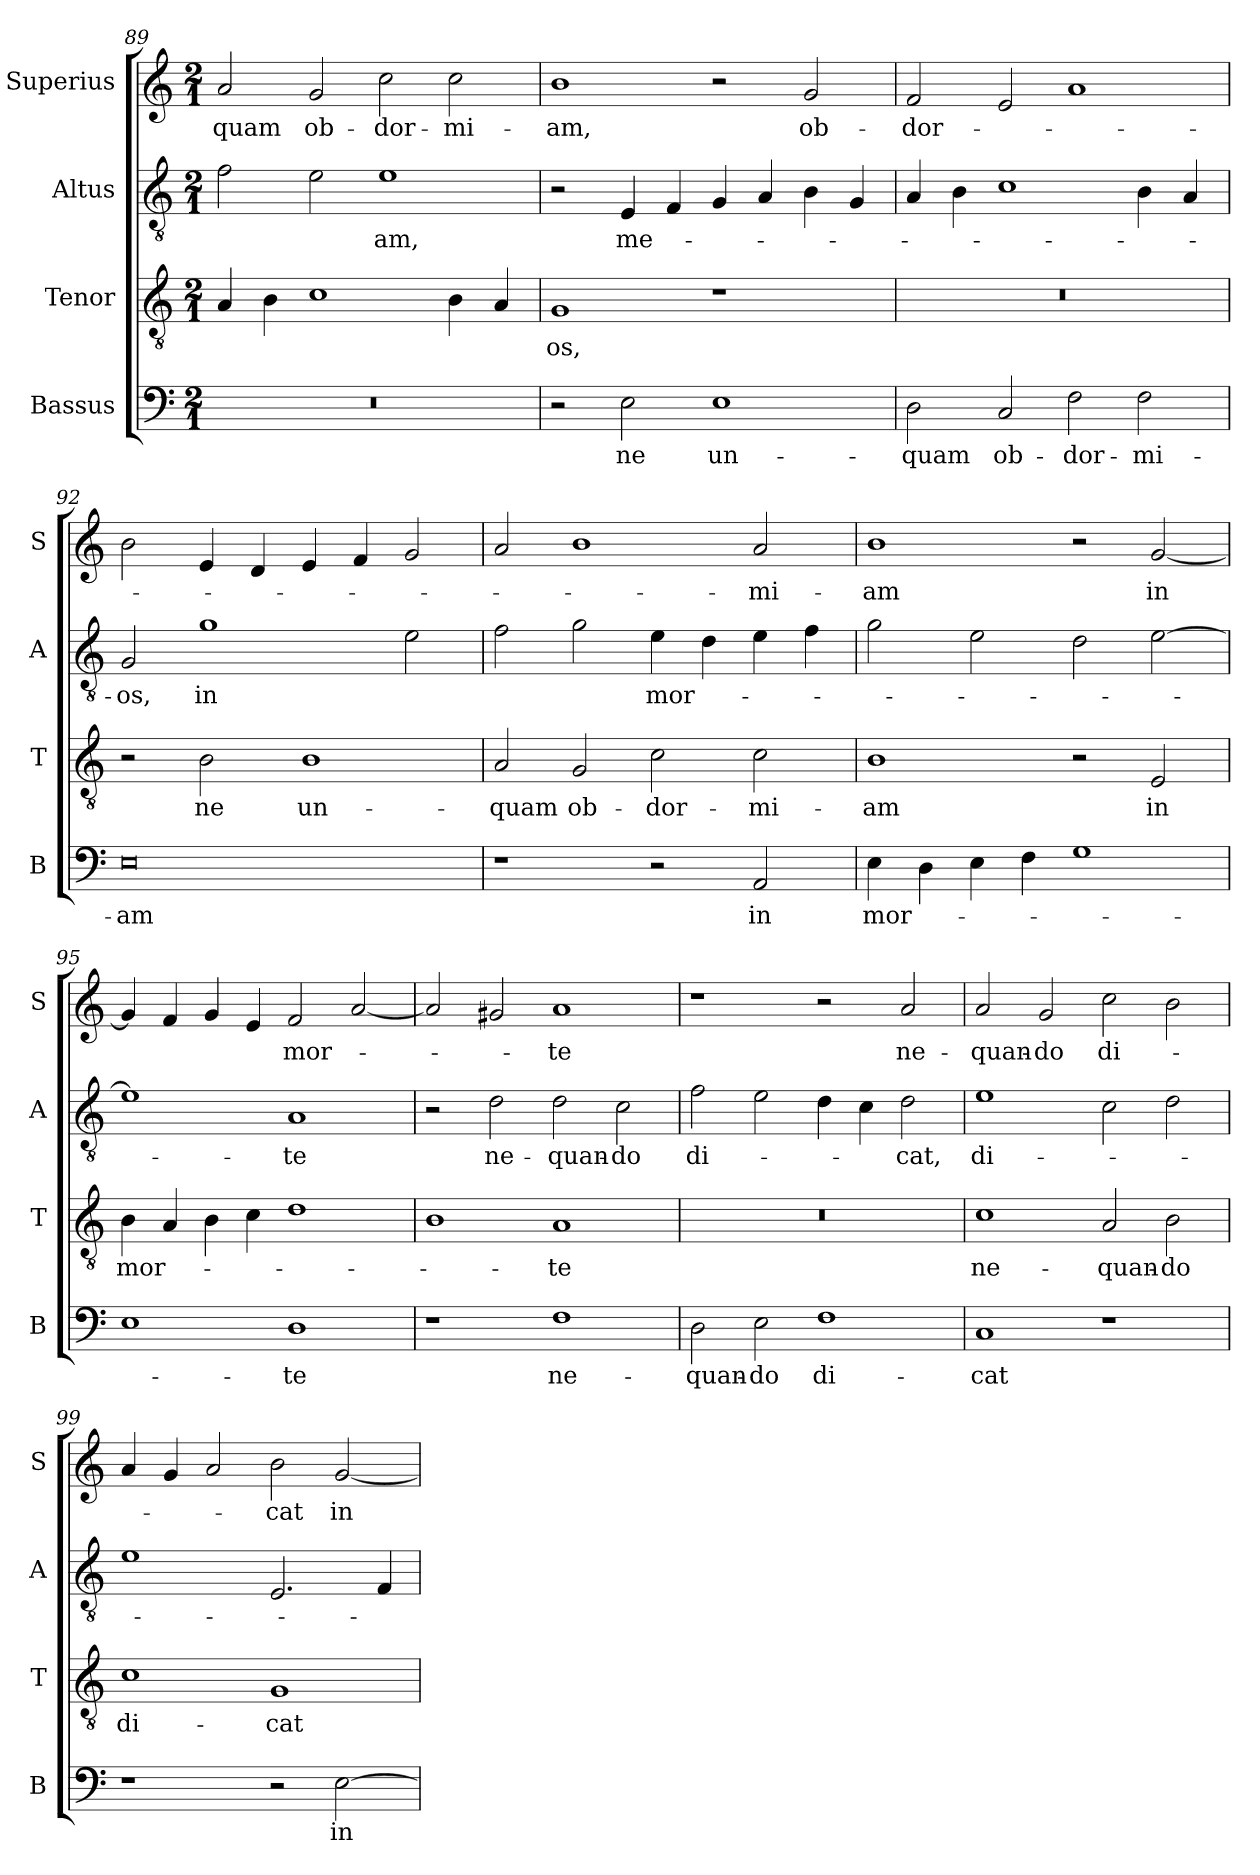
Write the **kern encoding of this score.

**kern	**text	**kern	**text	**kern	**text	**kern	**text
*part4	*part4	*part3	*part3	*part2	*part2	*part1	*part1
*staff4	*staff4	*staff3	*staff3	*staff2	*staff2	*staff1	*staff1
*I"Bassus	*	*I"Tenor	*	*I"Altus	*	*I"Superius	*
*I'B	*	*I'T	*	*I'A	*	*I'S	*
*clefF4	*	*clefGv2	*	*clefGv2	*	*clefG2	*
*k[]	*	*k[]	*	*k[]	*	*k[]	*
*M2/1	*	*M2/1	*	*M2/1	*	*M2/1	*
=89	=89	=89	=89	=89	=89	=89	=89
0r	.	4A	.	2f	.	2a	-quam
.	.	4B	.	.	.	.	.
.	.	1c	.	2e	.	2g	ob-
.	.	.	.	1e	-am,	2cc	-dor-
.	.	4B	.	.	.	2cc	-mi-
.	.	4A	.	.	.	.	.
=90	=90	=90	=90	=90	=90	=90	=90
2r	.	1G	-os,	2r	.	1b	-am,
2E	ne	.	.	4E	me-	.	.
.	.	.	.	4F	.	.	.
1E	un-	1r	.	4G	.	2r	.
.	.	.	.	4A	.	.	.
.	.	.	.	4B	.	2g	ob-
.	.	.	.	4G	.	.	.
=91	=91	=91	=91	=91	=91	=91	=91
2D	-quam	0r	.	4A	.	2f	-dor-
.	.	.	.	4B	.	.	.
2C	ob-	.	.	1c	.	2e	.
2F	-dor-	.	.	.	.	1a	.
2F	-mi-	.	.	4B	.	.	.
.	.	.	.	4A	.	.	.
=92	=92	=92	=92	=92	=92	=92	=92
0E	-am	2r	.	2G	-os,	2b	.
.	.	2B	ne	1g	in	4e	.
.	.	.	.	.	.	4d	.
.	.	1B	un-	.	.	4e	.
.	.	.	.	.	.	4f	.
.	.	.	.	2e	.	2g	.
=93	=93	=93	=93	=93	=93	=93	=93
1r	.	2A	-quam	2f	.	2a	.
.	.	2G	ob-	2g	.	1b	.
2r	.	2c	-dor-	4e	mor-	.	.
.	.	.	.	4d	.	.	.
2AA	in	2c	-mi-	4e	.	2a	-mi-
.	.	.	.	4f	.	.	.
=94	=94	=94	=94	=94	=94	=94	=94
4E	mor-	1B	-am	2g	.	1b	-am
4D	.	.	.	.	.	.	.
4E	.	.	.	2e	.	.	.
4F	.	.	.	.	.	.	.
1G	.	2r	.	2d	.	2r	.
.	.	2E	in	[2e	.	[2g	in
=95	=95	=95	=95	=95	=95	=95	=95
1E	.	4B	mor-	1e]	.	4g]	.
.	.	4A	.	.	.	4f	.
.	.	4B	.	.	.	4g	.
.	.	4c	.	.	.	4e	.
1D	-te	1d	.	1A	-te	2f	mor-
.	.	.	.	.	.	[2a	.
=96	=96	=96	=96	=96	=96	=96	=96
1r	.	1B	.	2r	.	2a]	.
.	.	.	.	2d	ne-	2g#X	.
1F	ne-	1A	-te	2d	-quan-	1a	-te
.	.	.	.	2c	-do	.	.
=97	=97	=97	=97	=97	=97	=97	=97
2D	-quan-	0r	.	2f	di-	1r	.
2E	-do	.	.	2e	.	.	.
1F	di-	.	.	4d	.	2r	.
.	.	.	.	4c	.	.	.
.	.	.	.	2d	-cat,	2a	ne-
=98	=98	=98	=98	=98	=98	=98	=98
1C	-cat	1c	ne-	1e	di-	2a	-quan-
.	.	.	.	.	.	2g	-do
1r	.	2A	-quan-	2c	.	2cc	di-
.	.	2B	-do	2d	.	2b	.
=99	=99	=99	=99	=99	=99	=99	=99
1r	.	1c	di-	1e	.	4a	.
.	.	.	.	.	.	4g	.
.	.	.	.	.	.	2a	.
2r	.	1G	-cat	2.E	.	2b	-cat
[2E	in-	.	.	.	.	[2g	in-
.	.	.	.	4F	.	.	.
=	=	=	=	=	=	=	=
*-	*-	*-	*-	*-	*-	*-	*-
